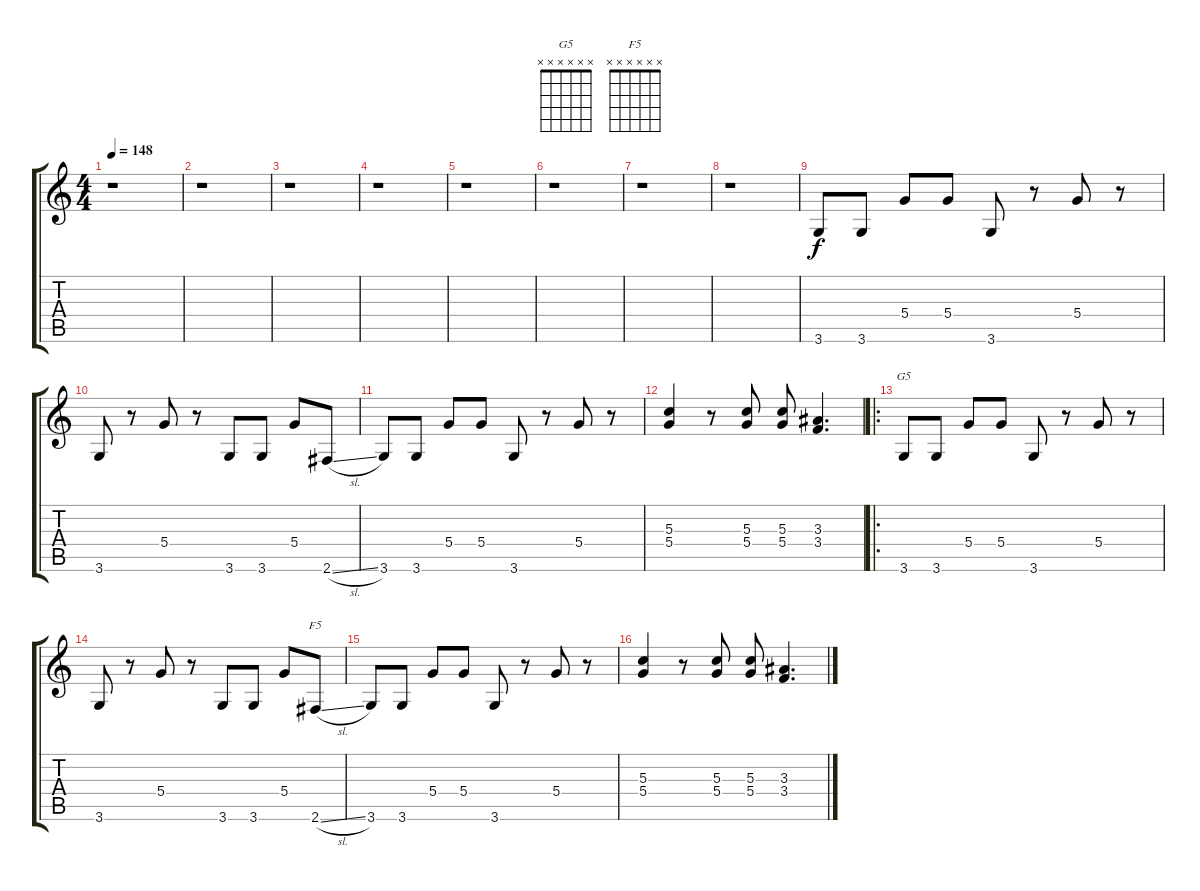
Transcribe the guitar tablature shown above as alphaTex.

\track "" {instrument distortionguitar}
\staff {score tabs}
\tuning (E4 B3 G3 D3 A2 E2) {hide}
\chord ("G5" x x x x x x)
\chord ("F5" x x x x x x)
\ts (4 4)
\tempo 148
\clef g2
\ks c
r.1{dy f instrument distortionguitar} |
r.1 |
r.1 |
r.1 |
r.1 |
r.1 |
r.1 |
r.1 |
3.6.8 3.6.8 5.4.8 5.4.8 3.6.8 r.8 5.4.8 r.8 |
3.6.8 r.8 5.4.8 r.8 3.6.8 3.6.8 5.4.8 2.6{sl}.8 |
3.6.8 3.6.8 5.4.8 5.4.8 3.6.8 r.8 5.4.8 r.8 |
(5.3 5.4).4 r.8 (5.3 5.4).8 (5.3 5.4).8 (3.3 3.4).4{d} |
\ro
3.6.8{ch "G5"} 3.6.8 5.4.8 5.4.8 3.6.8 r.8 5.4.8 r.8 |
3.6.8 r.8 5.4.8 r.8 3.6.8 3.6.8 5.4.8 2.6{sl}.8{ch "F5"} |
3.6.8 3.6.8 5.4.8 5.4.8 3.6.8 r.8 5.4.8 r.8 |
(5.3 5.4).4 r.8 (5.3 5.4).8 (5.3 5.4).8 (3.3 3.4).4{d}
